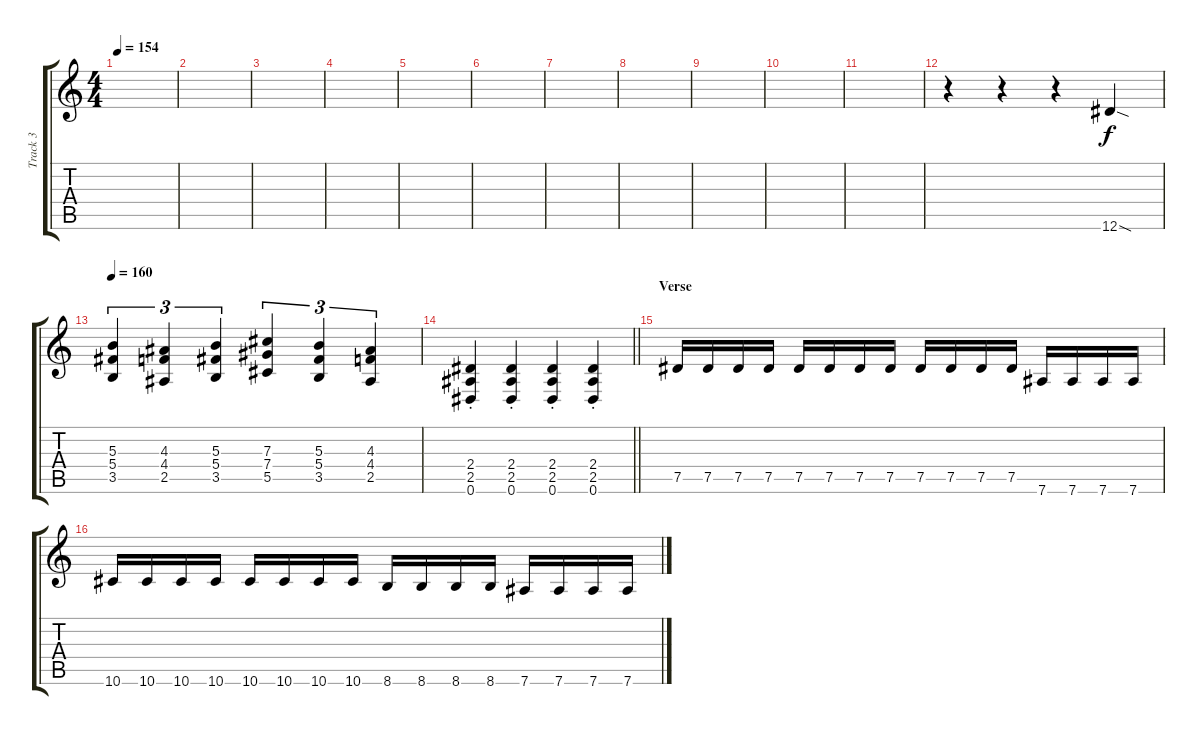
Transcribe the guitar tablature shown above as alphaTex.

\track ("Track 3" "Track 3") {instrument distortionguitar}
\staff {score tabs}
\tuning (Eb4 Bb3 Gb3 Db3 Ab2 Eb2) {hide}
\ts (4 4)
\tempo 154
\clef g2
\ks c
|
|
|
|
|
|
|
|
|
|
|
r.4{volume 12} r.4 r.4 12.6{sod}.4 |
\tempo 160
(5.3 5.4 3.5).4{tu (3 2)} (4.3 4.4 2.5).4{tu (3 2)} (5.3 5.4 3.5).4{tu (3 2)} (7.3 7.4 5.5).4{tu (3 2)} (5.3 5.4 3.5).4{tu (3 2)} (4.3 4.4 2.5).4{tu (3 2)} |
\barLineRight lightlight
(2.4{st} 2.5{st} 0.6{st}).4 (2.4{st} 2.5{st} 0.6{st}).4 (2.4{st} 2.5{st} 0.6{st}).4 (2.4{st} 2.5{st} 0.6{st}).4 |
\section ("" "Verse")
7.5.16 7.5.16 7.5.16 7.5.16 7.5.16 7.5.16 7.5.16 7.5.16 7.5.16 7.5.16 7.5.16 7.5.16 7.6.16 7.6.16 7.6.16 7.6.16 |
10.6.16 10.6.16 10.6.16 10.6.16 10.6.16 10.6.16 10.6.16 10.6.16 8.6.16 8.6.16 8.6.16 8.6.16 7.6.16 7.6.16 7.6.16 7.6.16
